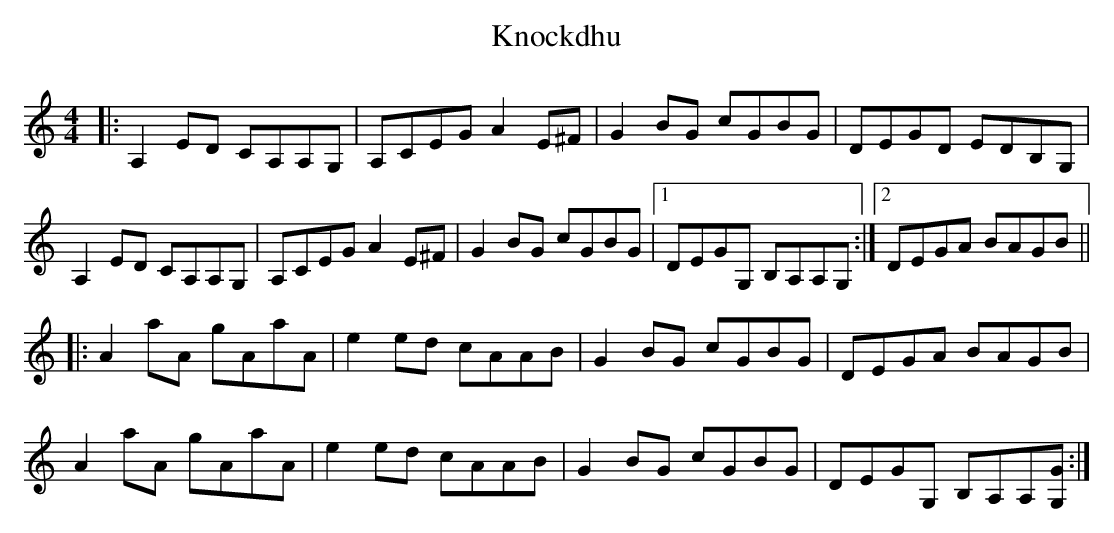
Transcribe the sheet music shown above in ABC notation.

X:1
T: Knockdhu
M: 4/4
L: 1/8
K: Amin
|:A,2 ED CA,A,G,|A,CEG A2 E^F|G2 BG cGBG|DEGD EDB,G,|
A,2 ED CA,A,G,|A,CEG A2 E^F|G2 BG cGBG|1 DEGG, B,A,A,G,:|2 DEGA BAGB||
|:A2 aA gAaA|e2 ed cAAB|G2 BG cGBG|DEGA BAGB|
A2 aA gAaA|e2 ed cAAB|G2 BG cGBG|DEGG, B,A,A,[GG,]:|
